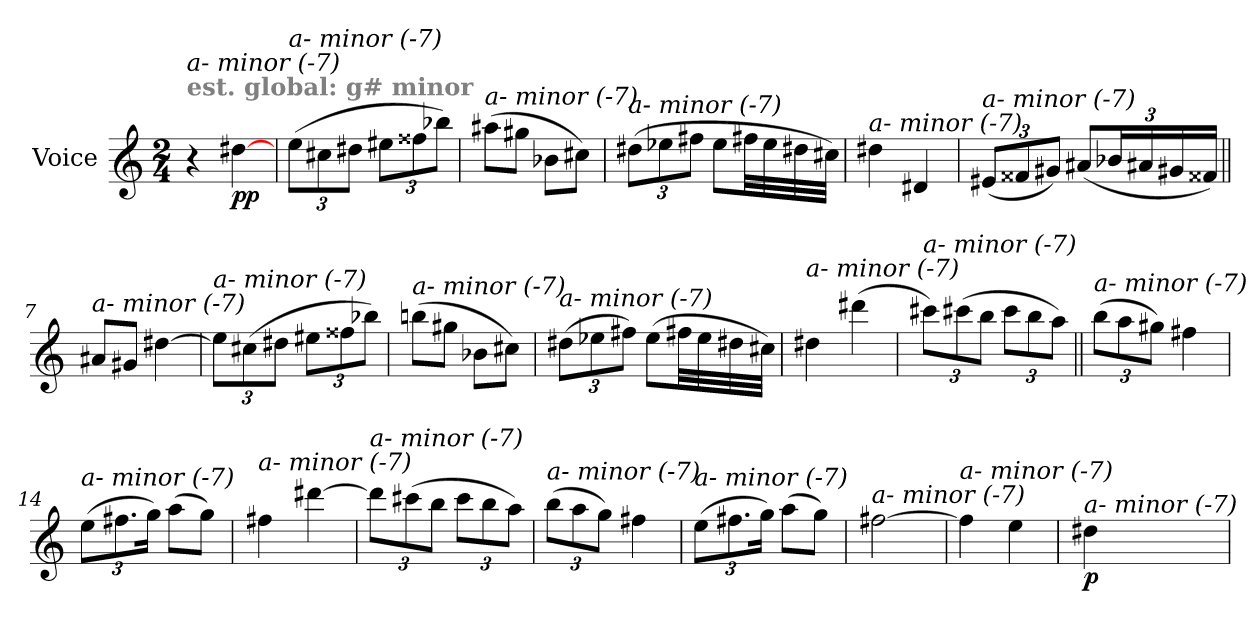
**kern	**dynam
*part1	*part1
*staff1	*staff1
*I"Voice	*
*clefG2	*
*k[]	*
*C:	*
*M2/4	*
*MM112	*
=1	=1
!LO:TX:a:B:color=#808080:t=est. global&colon; g# minor	!
!LO:TX:i:t=a- minor (-7)	!
4r	.
!	!LO:DY:b
[4dd#Xi\	pp
=2	=2
*Xbrackettup	*
!LO:TX:i:t=a- minor (-7)	!
(>12ee\L	.
12cc#Xi\	.
12dd#Xi\J	.
12ee#Xi\L	.
12ff##Xi\	.
12bb-Xi\J)	.
=3	=3
!LO:TX:i:t=a- minor (-7)	!
(>8aa#Xi\L	.
8gg#Xi\J	.
8b-Xi\L	.
8cc#Xi\J)	.
=4	=4
*brackettup	*
!LO:TX:i:t=a- minor (-7)	!
(>12dd#Xi\L	.
12ee-Xi\	.
12ff#Xi\J	.
8ee-i\L	.
32ff#Xi\LL	.
32ee-i\	.
32dd#Xi\	.
32cc#Xi\JJJ)	.
=5	=5
!LO:TX:i:t=a- minor (-7)	!
4dd#Xi\	.
4d#Xi/	.
!!LO:LB:g=z
=6	=6
*Xbrackettup	*
!LO:TX:i:t=a- minor (-7)	!
(<12e#Xi/L	.
12f##Xi/	.
12g#Xi/J)	.
*brackettup	*
(<12a#Xi/L	.
24b-Xi/L	.
24a#Xi/	.
24g#Xi/	.
24f##Xi/JJ)	.
!!LO:LB:g=z
=7||	=7||
!LO:TX:i:t=a- minor (-7)	!
8a#Xi/L	.
8g#Xi/J	.
[4dd#Xi\	.
=8	=8
!LO:TX:i:t=a- minor (-7)	!
12ee-\L]	.
(>12cc#Xi\	.
12dd#Xi\J	.
12ee#Xi\L	.
12ff##Xi\	.
12bb-Xi\J)	.
=9	=9
!LO:TX:i:t=a- minor (-7)	!
(>8bbn\L	.
8gg#Xi\J	.
8b-Xi\L	.
8cc#Xi\J)	.
=10	=10
!LO:TX:i:t=a- minor (-7)	!
(>12dd#Xi\L	.
12ee-Xi\	.
12ff#Xi\J)	.
(>8ee-i\L	.
32ff#Xi\LL	.
32ee-i\	.
32dd#Xi\	.
32cc#Xi\JJJ)	.
=11	=11
!LO:TX:i:t=a- minor (-7)	!
4dd#Xi\	.
(>4ddd#Xi\	.
!!LO:LB:g=z
=12	=12
!LO:TX:i:t=a- minor (-7)	!
12ccc#Xi\L)	.
(>12ccc#X\	.
12bb\J	.
*Xbrackettup	*
12ccc#\L	.
12bb\	.
12aa\J)	.
!!LO:LB:g=z
=13||	=13||
*brackettup	*
!LO:TX:i:t=a- minor (-7)	!
(>12bb\L	.
12aa\	.
12gg#X\J)	.
4ff#X\	.
=14	=14
!LO:TX:i:t=a- minor (-7)	!
(>12ee\L	.
12.ff#X\	.
24ggj\Jk)	.
(>8aa\L	.
8ggj\J)	.
=15	=15
!LO:TX:i:t=a- minor (-7)	!
4ff#X\	.
[4ddd#X\	.
=16	=16
*Xbrackettup	*
!LO:TX:i:t=a- minor (-7)	!
12ddd#\L]	.
(>12ccc#X\	.
12bb\J	.
*brackettup	*
12ccc#\L	.
12bb\	.
12aa\J)	.
=17	=17
*Xbrackettup	*
!LO:TX:i:t=a- minor (-7)	!
(>12bb\L	.
12aa\	.
12gg\J)	.
4ff#X\	.
=18	=18
*brackettup	*
!LO:TX:i:t=a- minor (-7)	!
(>12ee\L	.
12.ff#X\	.
24ggj\Jk)	.
(>8aa\L	.
8ggj\J)	.
=19	=19
!LO:TX:i:t=a- minor (-7)	!
[2ff#X\	.
!!LO:LB:g=z
=20	=20
!LO:TX:i:t=a- minor (-7)	!
4ff#\]	.
4ee\	.
=21	=21
!LO:TX:i:t=a- minor (-7)	!
!	!LO:DY:b
4dd#X\	p
=	=
*-	*-
